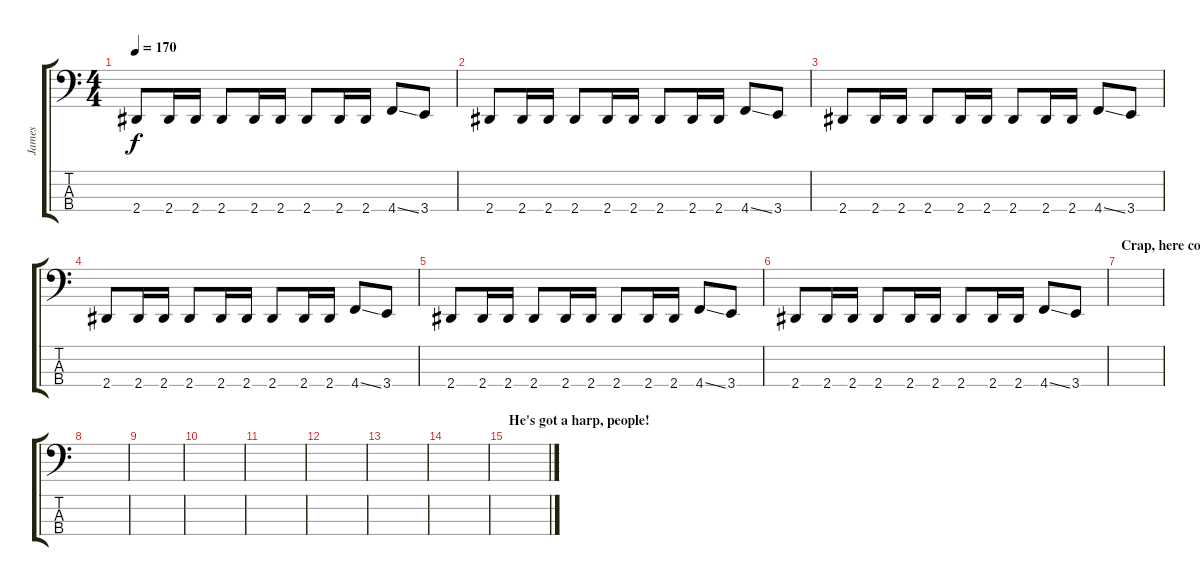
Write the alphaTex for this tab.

\track ("James" "James") {instrument synthbass1}
\staff {score tabs}
\tuning (Gb2 Db2 Ab1 Db1) {hide}
\ts (4 4)
\tempo 170
\clef f4
\ks c
2.4.8{dy f} 2.4.16 2.4.16 2.4.8 2.4.16 2.4.16 2.4.8 2.4.16 2.4.16 4.4{ss}.8 3.4.8 |
2.4.8 2.4.16 2.4.16 2.4.8 2.4.16 2.4.16 2.4.8 2.4.16 2.4.16 4.4{ss}.8 3.4.8 |
2.4.8 2.4.16 2.4.16 2.4.8 2.4.16 2.4.16 2.4.8 2.4.16 2.4.16 4.4{ss}.8 3.4.8 |
2.4.8 2.4.16 2.4.16 2.4.8 2.4.16 2.4.16 2.4.8 2.4.16 2.4.16 4.4{ss}.8 3.4.8 |
2.4.8 2.4.16 2.4.16 2.4.8 2.4.16 2.4.16 2.4.8 2.4.16 2.4.16 4.4{ss}.8 3.4.8 |
2.4.8 2.4.16 2.4.16 2.4.8 2.4.16 2.4.16 2.4.8 2.4.16 2.4.16 4.4{ss}.8 3.4.8 |
\section ("" "Crap, here comes Fabian")
|
|
|
|
|
|
|
|
\section ("" "He's got a harp, people!")
